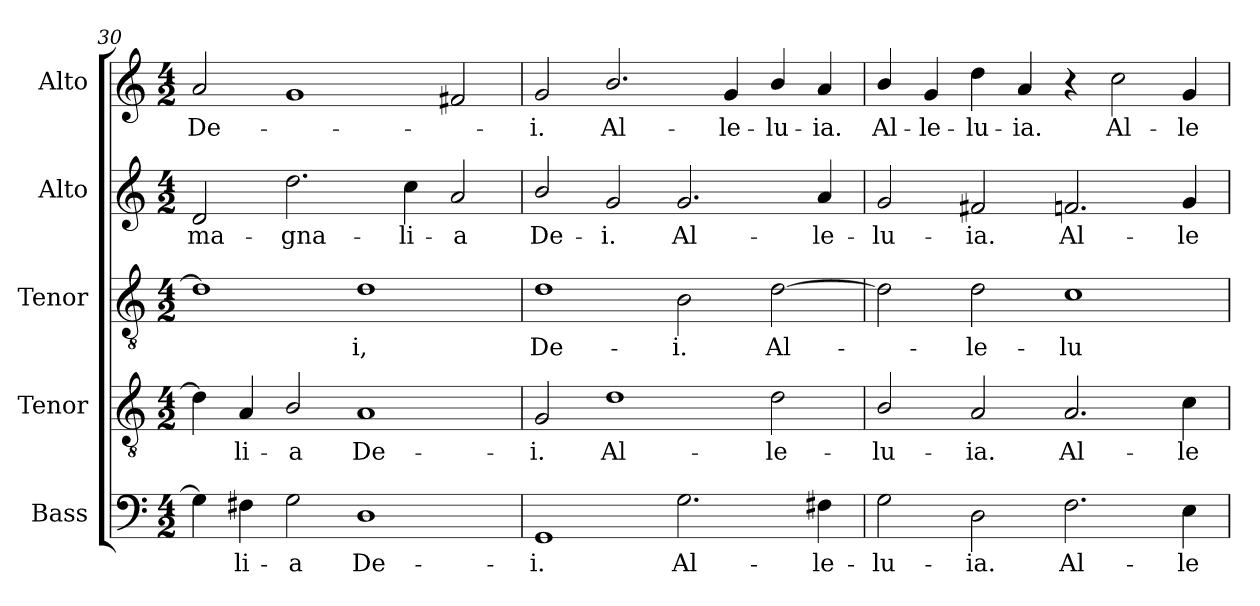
**kern	**text	**kern	**text	**kern	**text	**kern	**text	**kern	**text
*part5	*part5	*part4	*part4	*part3	*part3	*part2	*part2	*part1	*part1
*staff5	*staff5	*staff4	*staff4	*staff3	*staff3	*staff2	*staff2	*staff1	*staff1
*I"Bass	*	*I"Tenor	*	*I"Tenor	*	*I"Alto	*	*I"Alto	*
*I'B.	*	*I'T.	*	*I'T.	*	*I'A.	*	*I'A.	*
*clefF4	*	*clefGv2	*	*clefGv2	*	*clefG2	*	*clefG2	*
*	*	*ITrd7c12	*	*ITrd7c12	*	*	*	*	*
*k[]	*	*k[]	*	*k[]	*	*k[]	*	*k[]	*
*C:	*	*C:	*	*C:	*	*C:	*	*C:	*
*M4/2	*	*M4/2	*	*M4/2	*	*M4/2	*	*M4/2	*
=30	=30	=30	=30	=30	=30	=30	=30	=30	=30
!	!	!	!	!	!	!	!LO:LY:b:color=#000000	!	!
!	!	!	!	!	!	!	!	!	!LO:LY:b:color=#000000
4Gi\]	.	4Di\]	.	1Di]	.	2di/	ma-	2ai/	De-
!	!LO:LY:b:color=#000000	!	!	!	!	!	!	!	!
!	!	!	!LO:LY:b:color=#000000	!	!	!	!	!	!
4F#Xi\	-li-	4AAi/	-li-	.	.	.	.	.	.
!	!LO:LY:b:color=#000000	!	!	!	!	!	!	!	!
!	!	!	!LO:LY:b:color=#000000	!	!	!	!	!	!
!	!	!	!	!	!	!	!LO:LY:b:color=#000000	!	!
2Gi\	-a	2BBi/	-a	.	.	2.ddi\	-gna-	1gi	.
!	!LO:LY:b:color=#000000	!	!	!	!	!	!	!	!
!	!	!	!LO:LY:b:color=#000000	!	!	!	!	!	!
!	!	!	!	!	!LO:LY:b:color=#000000	!	!	!	!
1Di	De-	1AAi	De-	1Di	-i,	.	.	.	.
!	!	!	!	!	!	!	!LO:LY:b:color=#000000	!	!
.	.	.	.	.	.	4cci\	-li-	.	.
!	!	!	!	!	!	!	!LO:LY:b:color=#000000	!	!
.	.	.	.	.	.	2ai/	-a	2f#Xi/	.
!!LO:LB:g=z
=31	=31	=31	=31	=31	=31	=31	=31	=31	=31
!	!LO:LY:b:color=#000000	!	!	!	!	!	!	!	!
!	!	!	!LO:LY:b:color=#000000	!	!	!	!	!	!
!	!	!	!	!	!LO:LY:b:color=#000000	!	!	!	!
!	!	!	!	!	!	!	!LO:LY:b:color=#000000	!	!
!	!	!	!	!	!	!	!	!	!LO:LY:b:color=#000000
1GGi	-i.	2GGi/	-i.	1Di	De-	2bi/	De-	2gi/	-i.
!	!	!	!LO:LY:b:color=#000000	!	!	!	!	!	!
!	!	!	!	!	!	!	!LO:LY:b:color=#000000	!	!
!	!	!	!	!	!	!	!	!	!LO:LY:b:color=#000000
.	.	1Di	Al-	.	.	2gi/	-i.	2.bi/	Al-
!	!LO:LY:b:color=#000000	!	!	!	!	!	!	!	!
!	!	!	!	!	!LO:LY:b:color=#000000	!	!	!	!
!	!	!	!	!	!	!	!LO:LY:b:color=#000000	!	!
2.Gi\	Al-	.	.	2BBi\	-i.	2.gi/	Al-	.	.
!	!	!	!	!	!	!	!	!	!LO:LY:b:color=#000000
.	.	.	.	.	.	.	.	4gi/	-le-
!	!	!	!LO:LY:b:color=#000000	!	!	!	!	!	!
!	!	!	!	!	!LO:LY:b:color=#000000	!	!	!	!
!	!	!	!	!	!	!	!	!	!LO:LY:b:color=#000000
.	.	2Di\	-le-	[2Di\	Al-	.	.	4bi/	-lu-
!	!LO:LY:b:color=#000000	!	!	!	!	!	!	!	!
!	!	!	!	!	!	!	!LO:LY:b:color=#000000	!	!
!	!	!	!	!	!	!	!	!	!LO:LY:b:color=#000000
4F#Xi\	-le-	.	.	.	.	4ai/	-le-	4ai/	-ia.
=32	=32	=32	=32	=32	=32	=32	=32	=32	=32
!	!LO:LY:b:color=#000000	!	!	!	!	!	!	!	!
!	!	!	!LO:LY:b:color=#000000	!	!	!	!	!	!
!	!	!	!	!	!	!	!LO:LY:b:color=#000000	!	!
!	!	!	!	!	!	!	!	!	!LO:LY:b:color=#000000
2Gi\	-lu-	2BBi/	-lu-	2Di\]	.	2gi/	-lu-	4bi/	Al-
!	!	!	!	!	!	!	!	!	!LO:LY:b:color=#000000
.	.	.	.	.	.	.	.	4gi/	-le-
!	!LO:LY:b:color=#000000	!	!	!	!	!	!	!	!
!	!	!	!LO:LY:b:color=#000000	!	!	!	!	!	!
!	!	!	!	!	!LO:LY:b:color=#000000	!	!	!	!
!	!	!	!	!	!	!	!LO:LY:b:color=#000000	!	!
!	!	!	!	!	!	!	!	!	!LO:LY:b:color=#000000
2Di\	-ia.	2AAi/	-ia.	2Di\	-le-	2f#Xi/	-ia.	4ddi\	-lu-
!	!	!	!	!	!	!	!	!	!LO:LY:b:color=#000000
.	.	.	.	.	.	.	.	4ai/	-ia.
!	!LO:LY:b:color=#000000	!	!	!	!	!	!	!	!
!	!	!	!LO:LY:b:color=#000000	!	!	!	!	!	!
!	!	!	!	!	!LO:LY:b:color=#000000	!	!	!	!
!	!	!	!	!	!	!	!LO:LY:b:color=#000000	!	!
2.Fi\	Al-	2.AAi/	Al-	1Ci	-lu-	2.fni/	Al-	4r	.
!	!	!	!	!	!	!	!	!	!LO:LY:b:color=#000000
.	.	.	.	.	.	.	.	2cci\	Al-
!	!LO:LY:b:color=#000000	!	!	!	!	!	!	!	!
!	!	!	!LO:LY:b:color=#000000	!	!	!	!	!	!
!	!	!	!	!	!	!	!LO:LY:b:color=#000000	!	!
!	!	!	!	!	!	!	!	!	!LO:LY:b:color=#000000
4Ei\	-le-	4Ci\	-le-	.	.	4gi/	-le-	4gi/	-le-
=	=	=	=	=	=	=	=	=	=
*-	*-	*-	*-	*-	*-	*-	*-	*-	*-
